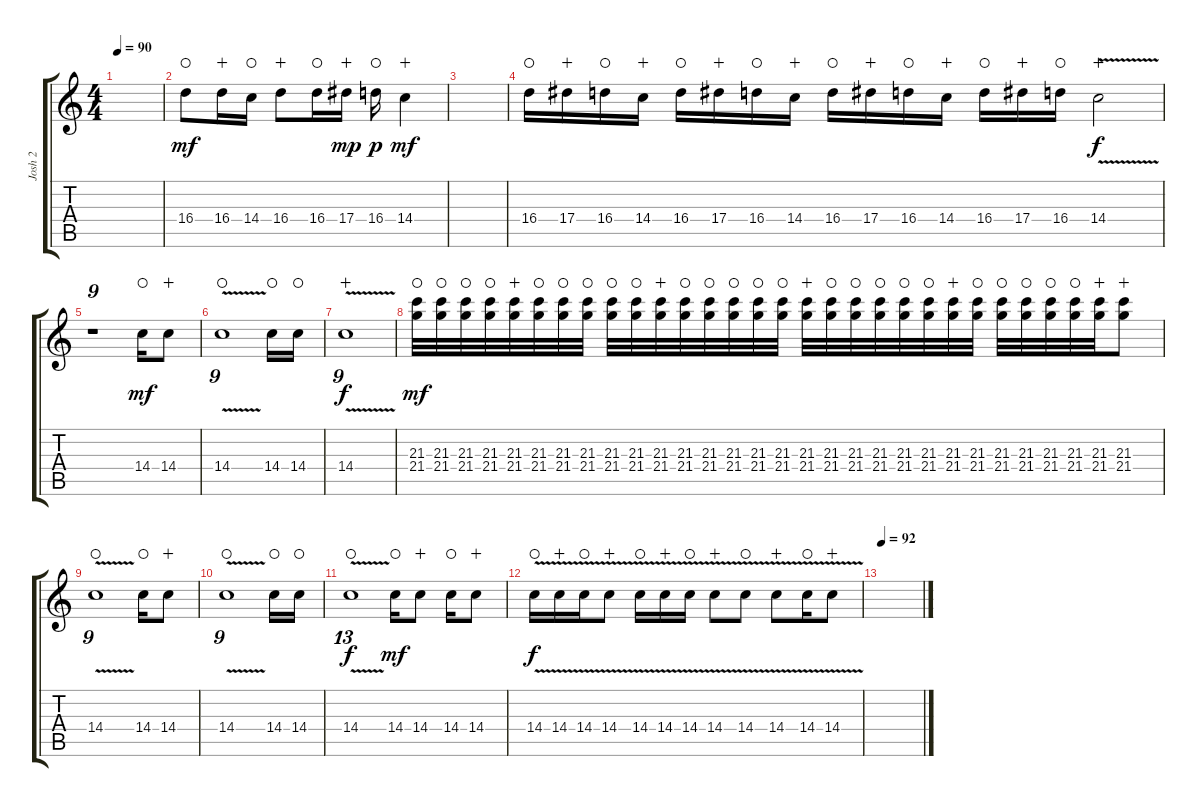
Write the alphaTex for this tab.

\track ("Josh 2" "Josh 2") {instrument electricguitarclean}
\staff {score tabs}
\tuning (C4 G3 Eb3 Bb2 F2 C2) {hide}
\ts (4 4)
\tempo 90
\clef g2
\ks c
|
16.4.8{dy mf volume 5 waho} 16.4.16{wahc} 14.4.16{waho} 16.4.8{wahc} 16.4.16{waho} 17.4.16{dy mp wahc} 16.4.16{dy p waho} 14.4.4{dy mf wahc} |
|
16.4.16{waho} 17.4.16{wahc} 16.4.16{waho} 14.4.16{wahc} 16.4.16{waho} 17.4.16{wahc} 16.4.16{waho} 14.4.16{wahc} 16.4.16{waho} 17.4.16{wahc} 16.4.16{waho} 14.4.16{wahc} 16.4.16{waho} 17.4.16{wahc} 16.4.16{waho} 14.4{v}.2{dy f wahc} |
r.1{tu (9 8)} 14.4.16{dy mf waho} 14.4.8{wahc} |
14.4{v}.1{tu (9 8) waho} 14.4.16{waho} 14.4.16{waho} |
14.4{v}.1{tu (9 8) dy f wahc} |
(21.3 21.4).32{dy mf waho} (21.3 21.4).32{waho} (21.3 21.4).32{waho} (21.3 21.4).32{waho} (21.3 21.4).32{wahc} (21.3 21.4).32{waho} (21.3 21.4).32{waho} (21.3 21.4).32{waho} (21.3 21.4).32{waho} (21.3 21.4).32{waho} (21.3 21.4).32{wahc} (21.3 21.4).32{waho} (21.3 21.4).32{waho} (21.3 21.4).32{waho} (21.3 21.4).32{waho} (21.3 21.4).32{waho} (21.3 21.4).32{wahc} (21.3 21.4).32{waho} (21.3 21.4).32{waho} (21.3 21.4).32{waho} (21.3 21.4).32{waho} (21.3 21.4).32{waho} (21.3 21.4).32{wahc} (21.3 21.4).32{waho} (21.3 21.4).32{waho} (21.3 21.4).32{waho} (21.3 21.4).32{waho} (21.3 21.4).32{waho} (21.3 21.4).32{wahc} (21.3 21.4).8{wahc} |
14.4{v}.1{tu (9 8) waho} 14.4.16{waho} 14.4.8{wahc} |
14.4{v}.1{tu (9 8) waho} 14.4.16{waho} 14.4.16{waho} |
14.4{v}.1{tu (13 8) dy f waho} 14.4.16{dy mf waho} 14.4.8{wahc} 14.4.16{waho} 14.4.8{wahc} |
14.4{v}.16{dy f waho} 14.4{v}.16{wahc} 14.4{v}.16{waho} 14.4{v}.8{wahc} 14.4{v}.16{waho} 14.4{v}.16{wahc} 14.4{v}.16{waho} 14.4{v}.8{wahc} 14.4{v}.8{waho} 14.4{v}.8{wahc} 14.4{v}.16{waho} 14.4{v}.8{wahc} |
\tempo 92
